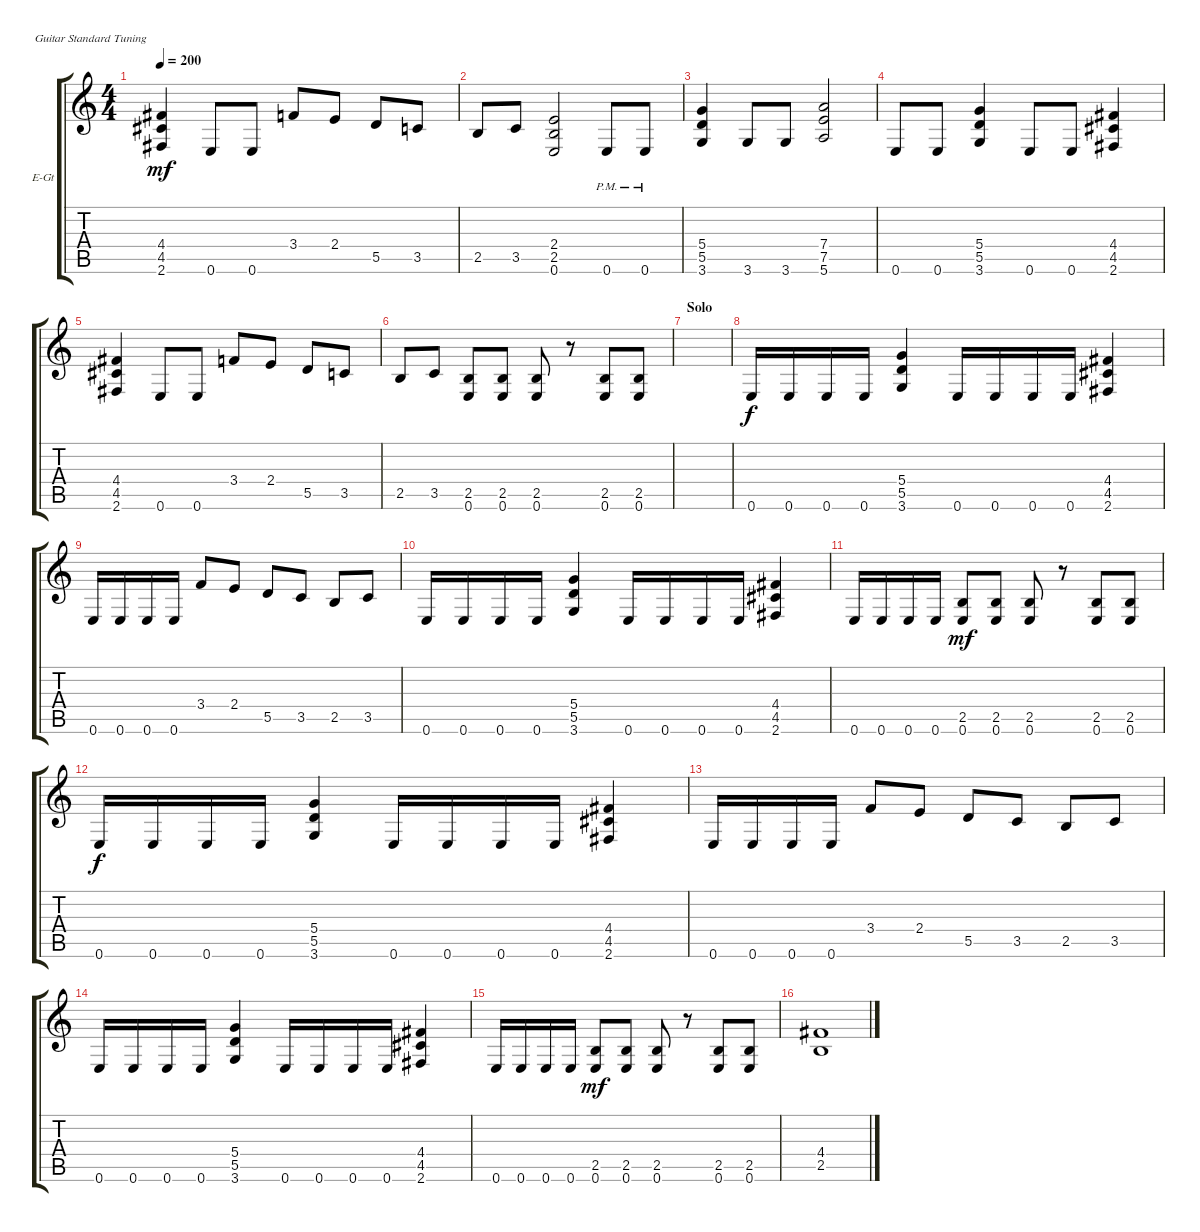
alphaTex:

\defaultSystemsLayout 4
\bracketExtendMode groupsimilarinstruments
\firstSystemTrackNameOrientation horizontal
\otherSystemsTrackNameOrientation horizontal
\track ("Gtr1" "E-Gt") {instrument distortionguitar}
\staff {score tabs}
\tuning (E4 B3 G3 D3 A2 E2)
\ts (4 4)
\tempo 200
\clef g2
\ks c
(2.6 4.5 4.4).4{dy mf} 0.6.8 0.6.8 3.4.8 2.4.8 5.5.8 3.5.8 |
2.5.8 3.5.8 (0.6 2.5 2.4).2 0.6{pm}.8 0.6{pm}.8 |
(3.6 5.5 5.4).4 3.6.8 3.6.8 (5.6 7.5 7.4).2 |
0.6.8 0.6.8 (3.6 5.5 5.4).4 0.6.8 0.6.8 (2.6 4.5 4.4).4 |
(2.6 4.5 4.4).4 0.6.8 0.6.8 3.4.8 2.4.8 5.5.8 3.5.8 |
2.5.8 3.5.8 (0.6 2.5).8 (0.6 2.5).8 (0.6 2.5).8 r.8 (0.6 2.5).8 (0.6 2.5).8 |
\section ("" "Solo")
|
0.6.16{dy f} 0.6.16 0.6.16 0.6.16 (5.4 5.5 3.6).4 0.6.16 0.6.16 0.6.16 0.6.16 (4.4 4.5 2.6).4 |
0.6.16 0.6.16 0.6.16 0.6.16 3.4.8 2.4.8 5.5.8 3.5.8 2.5.8 3.5.8 |
0.6.16 0.6.16 0.6.16 0.6.16 (5.4 5.5 3.6).4 0.6.16 0.6.16 0.6.16 0.6.16 (4.4 4.5 2.6).4 |
0.6.16 0.6.16 0.6.16 0.6.16 (0.6 2.5).8{dy mf} (0.6 2.5).8 (0.6 2.5).8 r.8 (0.6 2.5).8 (0.6 2.5).8 |
0.6.16{dy f} 0.6.16 0.6.16 0.6.16 (5.4 5.5 3.6).4 0.6.16 0.6.16 0.6.16 0.6.16 (4.4 4.5 2.6).4 |
0.6.16 0.6.16 0.6.16 0.6.16 3.4.8 2.4.8 5.5.8 3.5.8 2.5.8 3.5.8 |
0.6.16 0.6.16 0.6.16 0.6.16 (5.4 5.5 3.6).4 0.6.16 0.6.16 0.6.16 0.6.16 (4.4 4.5 2.6).4 |
0.6.16 0.6.16 0.6.16 0.6.16 (0.6 2.5).8{dy mf} (0.6 2.5).8 (0.6 2.5).8 r.8 (0.6 2.5).8 (0.6 2.5).8 |
(2.5 4.4).1
